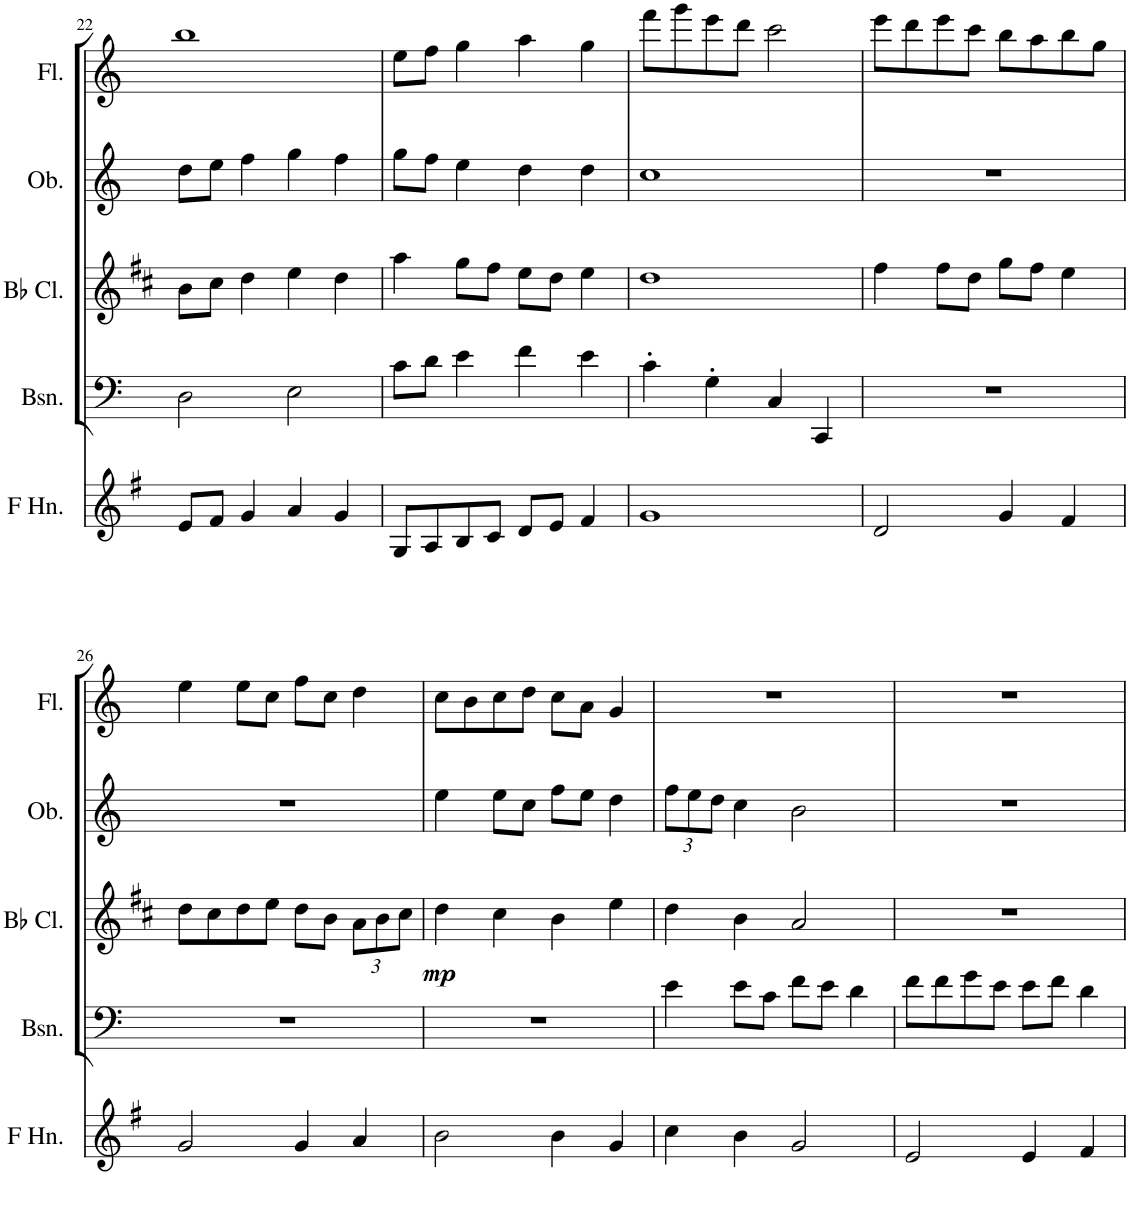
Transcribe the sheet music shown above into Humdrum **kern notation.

**kern	**kern	**kern	**dynam	**kern	**kern
*part5	*part4	*part3	*part3	*part2	*part1
*staff5	*staff4	*staff3	*staff3	*staff2	*staff1
*I"Horn in F	*I"Bassoon	*I"Bb Clarinet	*	*I"Oboe	*I"Flute
*	*I'Bsn.	*I'Bb Cl.	*	*I'Ob.	*I'Fl.
!!LO:PB:g=z
*clefG2	*clefF4	*clefG2	*	*clefG2	*clefG2
*Trd4c7	*	*Trd1c2	*	*	*
*k[f#]	*k[]	*k[f#c#]	*	*k[]	*k[]
*M4/4	*M4/4	*M4/4	*	*M4/4	*M4/4
=22	=22	=22	=22	=22	=22
8e/L	2D\	8b\L	.	8dd\L	1bb
8f#/J	.	8cc#\J	.	8ee\J	.
4g/	.	4dd\	.	4ff\	.
4a/	2E\	4ee\	.	4gg\	.
4g/	.	4dd\	.	4ff\	.
=23	=23	=23	=23	=23	=23
8G/L	8c\L	4aa\	.	8gg\L	8ee\L
8A/	8d\J	.	.	8ff\J	8ff\J
8B/	4e\	8gg\L	.	4ee\	4gg\
8c/J	.	8ff#\J	.	.	.
8d/L	4f\	8ee\L	.	4dd\	4aa\
8e/J	.	8dd\J	.	.	.
4f#/	4e\	4ee\	.	4dd\	4gg\
=24	=24	=24	=24	=24	=24
1g	4c'\	1dd	.	1cc	8fff\L
.	.	.	.	.	8ggg\
.	4G'\	.	.	.	8eee\
.	.	.	.	.	8ddd\J
.	4C/	.	.	.	2ccc\
.	4CC/	.	.	.	.
=25	=25	=25	=25	=25	=25
2d/	1r	4ff#\	.	1r	8eee\L
.	.	.	.	.	8ddd\
.	.	8ff#\L	.	.	8eee\
.	.	8dd\J	.	.	8ccc\J
4g/	.	8gg\L	.	.	8bb\L
.	.	8ff#\J	.	.	8aa\
4f#/	.	4ee\	.	.	8bb\
.	.	.	.	.	8gg\J
!!LO:LB:g=z
=26	=26	=26	=26	=26	=26
2g/	1r	8dd\L	.	1r	4ee\
.	.	8cc#\	.	.	.
.	.	8dd\	.	.	8ee\L
.	.	8ee\J	.	.	8cc\J
4g/	.	8dd\L	.	.	8ff\L
.	.	8b\J	.	.	8cc\J
*	*	*Xbrackettup	*	*	*
4a/	.	12a\L	.	.	4dd\
.	.	12b\	.	.	.
.	.	12cc#\J	.	.	.
=27	=27	=27	=27	=27	=27
!	!	!	!LO:DY:b	!	!
2b\	1r	4dd\	mp	4ee\	8cc\L
.	.	.	.	.	8b\
.	.	4cc#\	.	8ee\L	8cc\
.	.	.	.	8cc\J	8dd\J
4b\	.	4b\	.	8ff\L	8cc\L
.	.	.	.	8ee\J	8a\J
4g/	.	4ee\	.	4dd\	4g/
=28	=28	=28	=28	=28	=28
*	*	*	*	*Xbrackettup	*
4cc\	4e\	4dd\	.	12ff\L	1r
.	.	.	.	12ee\	.
.	.	.	.	12dd\J	.
4b\	8e\L	4b\	.	4cc\	.
.	8c\J	.	.	.	.
2g/	8f\L	2a/	.	2b\	.
.	8e\J	.	.	.	.
.	4d\	.	.	.	.
=29	=29	=29	=29	=29	=29
2e/	8f\L	1r	.	1r	1r
.	8f\	.	.	.	.
.	8g\	.	.	.	.
.	8e\J	.	.	.	.
4e/	8e\L	.	.	.	.
.	8f\J	.	.	.	.
4f#/	4d\	.	.	.	.
=	=	=	=	=	=
*-	*-	*-	*-	*-	*-
